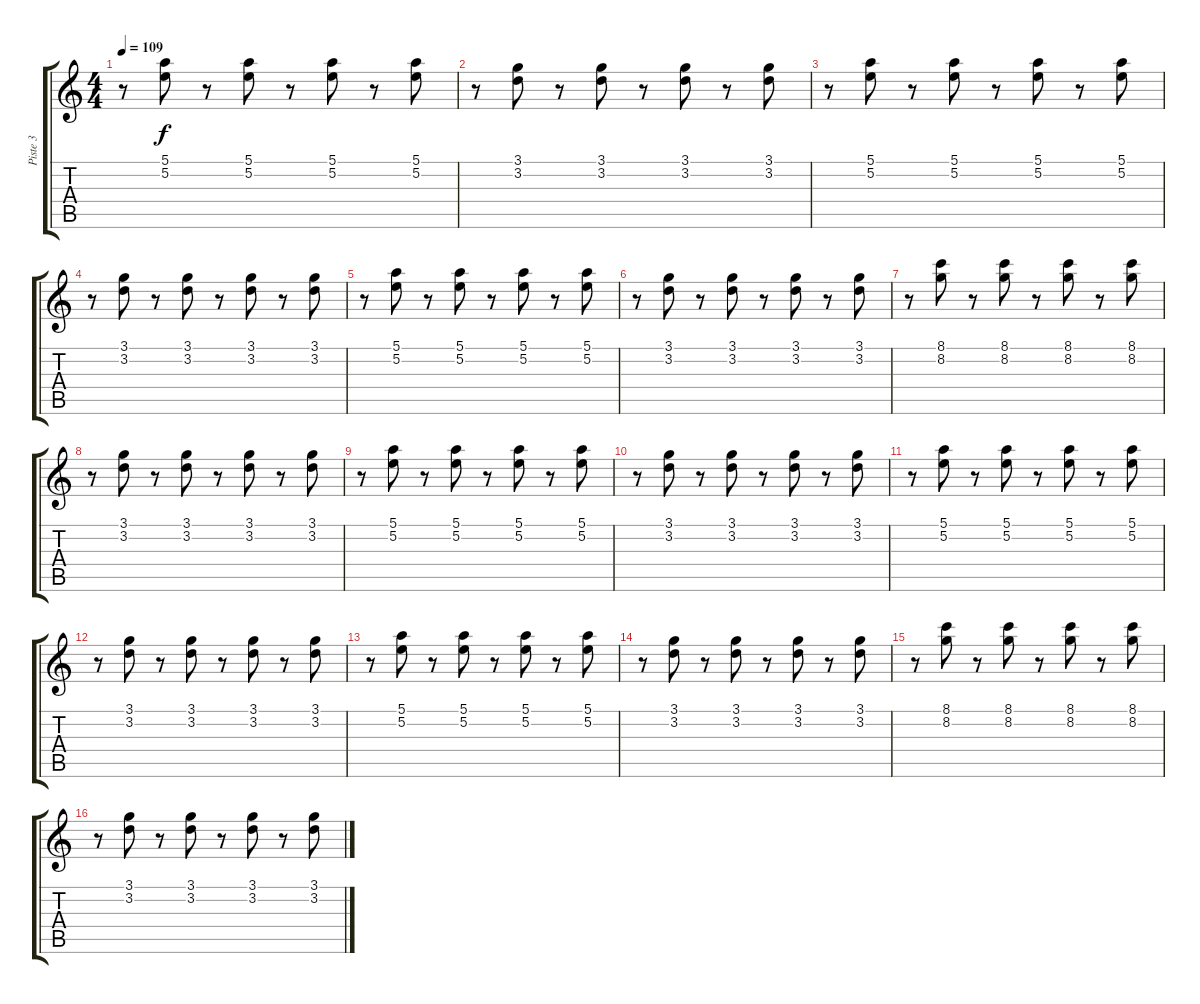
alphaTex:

\track ("Piste 3" "Piste 3") {instrument electricguitarclean}
\staff {score tabs}
\tuning (E4 B3 G3 D3 A2 E2) {hide}
\ts (4 4)
\tempo 109
\clef g2
\ks c
r.8{dy f} (5.1 5.2).8 r.8 (5.1 5.2).8 r.8 (5.1 5.2).8 r.8 (5.1 5.2).8 |
r.8 (3.1 3.2).8 r.8 (3.1 3.2).8 r.8 (3.1 3.2).8 r.8 (3.1 3.2).8 |
r.8 (5.1 5.2).8 r.8 (5.1 5.2).8 r.8 (5.1 5.2).8 r.8 (5.1 5.2).8 |
r.8 (3.1 3.2).8 r.8 (3.1 3.2).8 r.8 (3.1 3.2).8 r.8 (3.1 3.2).8 |
r.8 (5.1 5.2).8 r.8 (5.1 5.2).8 r.8 (5.1 5.2).8 r.8 (5.1 5.2).8 |
r.8 (3.1 3.2).8 r.8 (3.1 3.2).8 r.8 (3.1 3.2).8 r.8 (3.1 3.2).8 |
r.8 (8.1 8.2).8 r.8 (8.1 8.2).8 r.8 (8.1 8.2).8 r.8 (8.1 8.2).8 |
r.8 (3.1 3.2).8 r.8 (3.1 3.2).8 r.8 (3.1 3.2).8 r.8 (3.1 3.2).8 |
r.8 (5.1 5.2).8 r.8 (5.1 5.2).8 r.8 (5.1 5.2).8 r.8 (5.1 5.2).8 |
r.8 (3.1 3.2).8 r.8 (3.1 3.2).8 r.8 (3.1 3.2).8 r.8 (3.1 3.2).8 |
r.8 (5.1 5.2).8 r.8 (5.1 5.2).8 r.8 (5.1 5.2).8 r.8 (5.1 5.2).8 |
r.8 (3.1 3.2).8 r.8 (3.1 3.2).8 r.8 (3.1 3.2).8 r.8 (3.1 3.2).8 |
r.8 (5.1 5.2).8 r.8 (5.1 5.2).8 r.8 (5.1 5.2).8 r.8 (5.1 5.2).8 |
r.8 (3.1 3.2).8 r.8 (3.1 3.2).8 r.8 (3.1 3.2).8 r.8 (3.1 3.2).8 |
r.8 (8.1 8.2).8 r.8 (8.1 8.2).8 r.8 (8.1 8.2).8 r.8 (8.1 8.2).8 |
r.8 (3.1 3.2).8 r.8 (3.1 3.2).8 r.8 (3.1 3.2).8 r.8 (3.1 3.2).8
